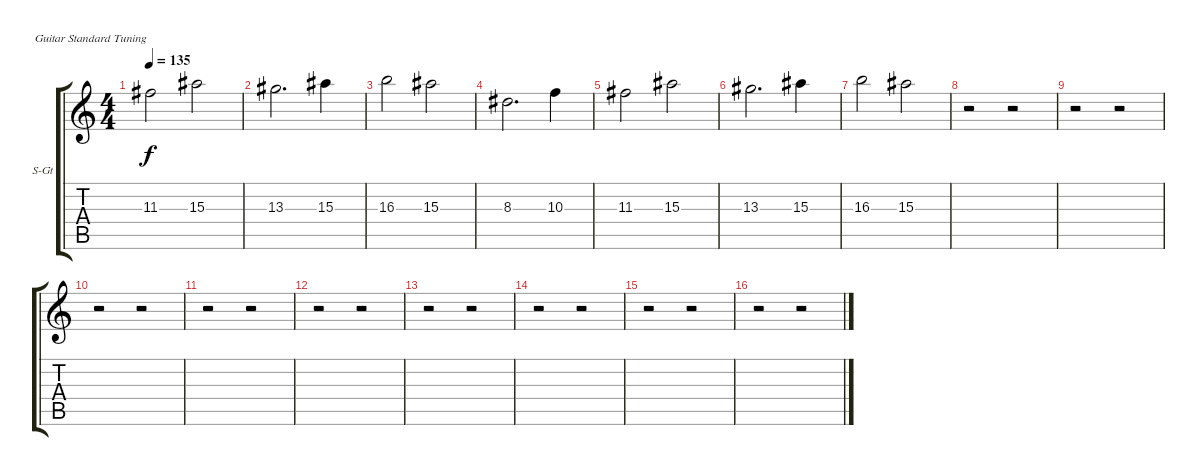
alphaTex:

\bracketExtendMode groupsimilarinstruments
\firstSystemTrackNameOrientation horizontal
\otherSystemsTrackNameOrientation horizontal
\track ("EBow Effect" "S-Gt") {instrument bagpipe}
\staff {score tabs}
\tuning (E4 B3 G3 D3 A2 E2)
\displaytranspose 12
\ts (4 4)
\tempo 135
\clef g2
\ks c
11.3.2{dy f} 15.3.2 |
13.3.2{d} 15.3.4 |
16.3.2 15.3.2 |
8.3.2{d} 10.3.4 |
11.3.2 15.3.2 |
13.3.2{d} 15.3.4 |
16.3.2 15.3.2 |
r.2 r.2 |
r.2 r.2 |
r.2 r.2 |
r.2 r.2 |
r.2 r.2 |
r.2 r.2 |
r.2 r.2 |
r.2 r.2 |
r.2 r.2
